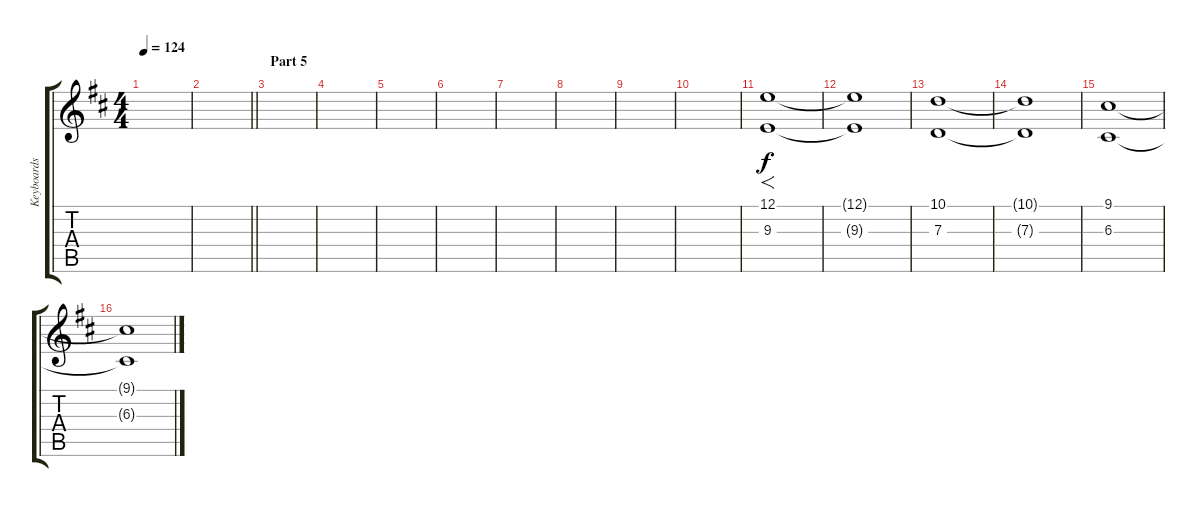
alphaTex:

\track ("Keyboards" "Keyboards") {instrument stringensemble2}
\staff {score tabs}
\tuning (E4 B3 G3 D3 A2 E2) {hide}
\ts (4 4)
\tempo 124
\clef g2
\ks bminor
|
\barLineRight lightlight
|
\section ("" "Part 5")
|
|
|
|
|
|
|
|
(12.1 9.3).1{f} |
(12.1{t} 9.3{t}).1 |
(10.1 7.3).1 |
(10.1{t} 7.3{t}).1 |
(9.1 6.3).1 |
(9.1{t} 6.3{t}).1
